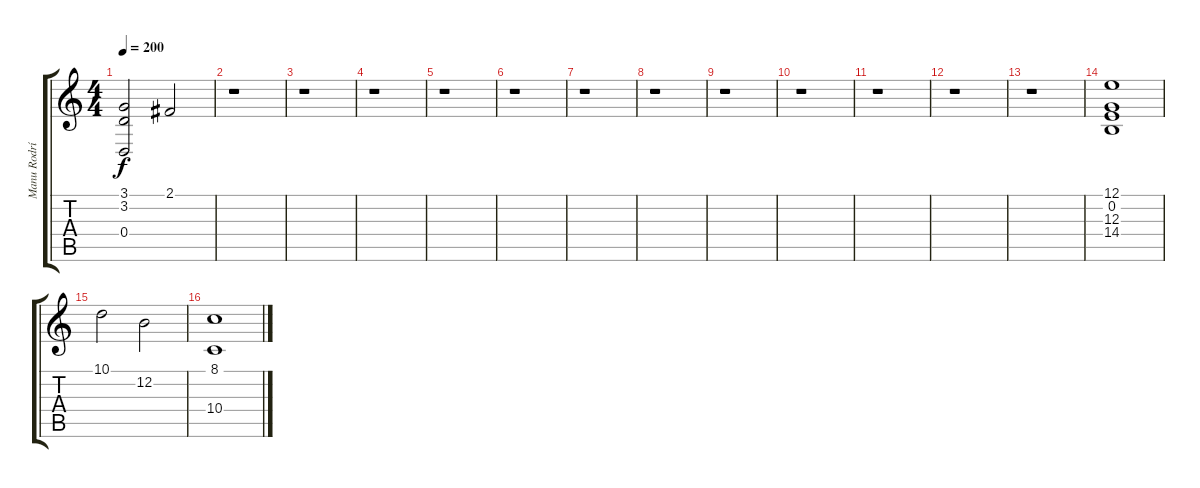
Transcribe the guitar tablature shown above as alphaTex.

\track ("Manu Rodríguez" "Manu Rodrí") {instrument synthstrings1}
\staff {score tabs}
\tuning (E4 B3 G3 D3 A2 E2) {hide}
\ts (4 4)
\tempo 200
\clef g2
\ks c
(3.1 3.2 0.4).2{dy f} 2.1.2 |
r.1 |
r.1 |
r.1 |
r.1 |
r.1 |
r.1 |
r.1 |
r.1 |
r.1 |
r.1 |
r.1 |
r.1 |
(12.1 0.2 12.3 14.4).1 |
10.1.2 12.2.2 |
(8.1 10.4).1
